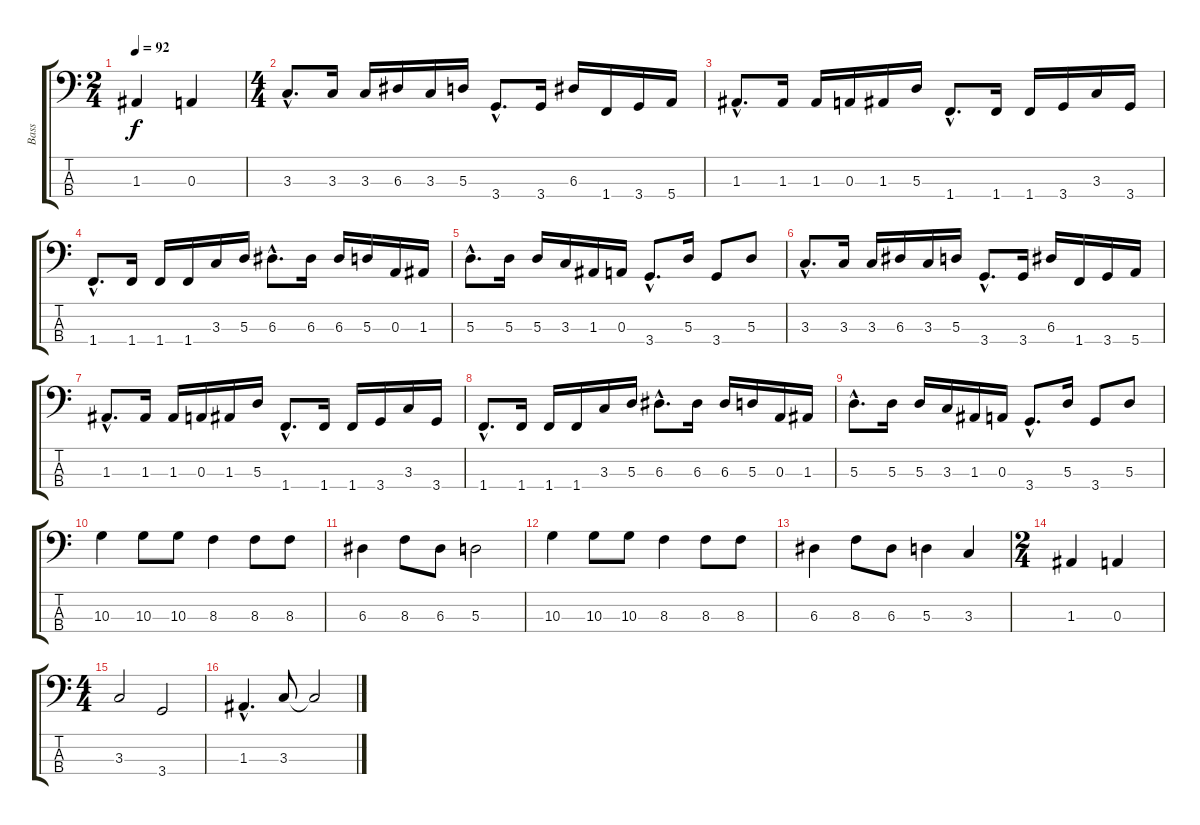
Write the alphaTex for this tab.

\track ("Bass" "Bass") {instrument electricbassfinger}
\staff {score tabs}
\tuning (G2 D2 A1 E1) {hide}
\ts (2 4)
\tempo 92
\clef f4
\ks c
1.3.4{dy f} 0.3.4 |
\ts (4 4)
3.3{hac}.8{d} 3.3.16 3.3.16 6.3.16 3.3.16 5.3.16 3.4{hac}.8{d} 3.4.16 6.3.16 1.4.16 3.4.16 5.4.16 |
1.3{hac}.8{d} 1.3.16 1.3.16 0.3.16 1.3.16 5.3.16 1.4{hac}.8{d} 1.4.16 1.4.16 3.4.16 3.3.16 3.4.16 |
1.4{hac}.8{d} 1.4.16 1.4.16 1.4.16 3.3.16 5.3.16 6.3{hac}.8{d} 6.3.16 6.3.16 5.3.16 0.3.16 1.3.16 |
5.3{hac}.8{d} 5.3.16 5.3.16 3.3.16 1.3.16 0.3.16 3.4{hac}.8{d} 5.3.16 3.4.8 5.3.8 |
3.3{hac}.8{d} 3.3.16 3.3.16 6.3.16 3.3.16 5.3.16 3.4{hac}.8{d} 3.4.16 6.3.16 1.4.16 3.4.16 5.4.16 |
1.3{hac}.8{d} 1.3.16 1.3.16 0.3.16 1.3.16 5.3.16 1.4{hac}.8{d} 1.4.16 1.4.16 3.4.16 3.3.16 3.4.16 |
1.4{hac}.8{d} 1.4.16 1.4.16 1.4.16 3.3.16 5.3.16 6.3{hac}.8{d} 6.3.16 6.3.16 5.3.16 0.3.16 1.3.16 |
5.3{hac}.8{d} 5.3.16 5.3.16 3.3.16 1.3.16 0.3.16 3.4{hac}.8{d} 5.3.16 3.4.8 5.3.8 |
10.3.4 10.3.8 10.3.8 8.3.4 8.3.8 8.3.8 |
6.3.4 8.3.8 6.3.8 5.3.2 |
10.3.4 10.3.8 10.3.8 8.3.4 8.3.8 8.3.8 |
6.3.4 8.3.8 6.3.8 5.3.4 3.3.4 |
\ts (2 4)
1.3.4 0.3.4 |
\ts (4 4)
3.3.2 3.4.2 |
1.3{hac}.4{d} 3.3.8 3.3{t}.2
